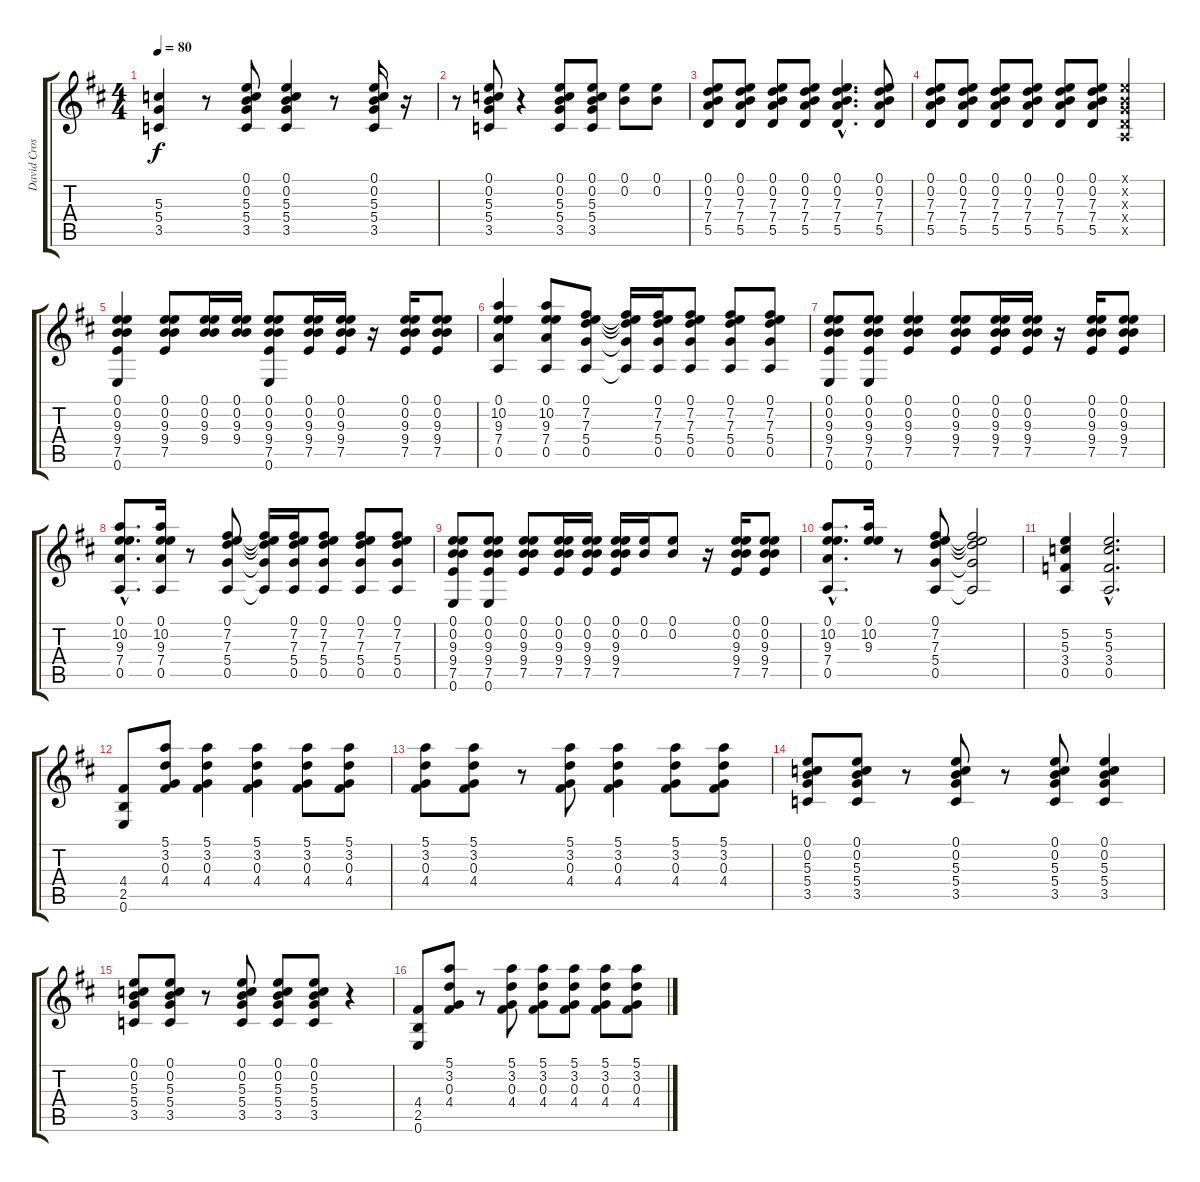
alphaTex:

\track ("David Crosby" "David Cros") {instrument overdrivenguitar}
\staff {score tabs}
\tuning (E4 B3 G3 D3 A2 E2) {hide}
\ts (4 4)
\tempo 80
\clef g2
\ks d
(5.3 5.4 3.5).4{dy f} r.8 (0.1 0.2 5.3 5.4 3.5).8 (0.1 0.2 5.3 5.4 3.5).4 r.8 (0.1 0.2 5.3 5.4 3.5).16 r.16 |
r.8 (0.1 0.2 5.3 5.4 3.5).8 r.4 (0.1 0.2 5.3 5.4 3.5).8 (0.1 0.2 5.3 5.4 3.5).8 (0.1 0.2).8 (0.1 0.2).8 |
(0.1 0.2 7.3 7.4 5.5).8 (0.1 0.2 7.3 7.4 5.5).8 (0.1 0.2 7.3 7.4 5.5).8 (0.1 0.2 7.3 7.4 5.5).8 (0.1{hac} 0.2{hac} 7.3{hac} 7.4{hac} 5.5{hac}).4{d} (0.1 0.2 7.3 7.4 5.5).8 |
(0.1 0.2 7.3 7.4 5.5).8 (0.1 0.2 7.3 7.4 5.5).8 (0.1 0.2 7.3 7.4 5.5).8 (0.1 0.2 7.3 7.4 5.5).8 (0.1 0.2 7.3 7.4 5.5).8 (0.1 0.2 7.3 7.4 5.5).8 (0.1{x} 0.2{x} 0.3{x} 0.4{x} 0.5{x}).4 |
(0.1 0.2 9.3 9.4 7.5 0.6).4 (0.1 0.2 9.3 9.4 7.5).8 (0.1 0.2 9.3 9.4).16 (0.1 0.2 9.3 9.4).16 (0.1 0.2 9.3 9.4 7.5 0.6).8 (0.1 0.2 9.3 9.4 7.5).16 (0.1 0.2 9.3 9.4 7.5).16 r.16 (0.1 0.2 9.3 9.4 7.5).16 (0.1 0.2 9.3 9.4 7.5).8 |
(0.1 10.2 9.3 7.4 0.5).4 (0.1 10.2 9.3 7.4 0.5).8 (0.1 7.2 7.3 5.4 0.5).8 (0.1{t} 7.2{t} 7.3{t} 5.4{t} 0.5{t}).16 (0.1 7.2 7.3 5.4 0.5).16 (0.1 7.2 7.3 5.4 0.5).8 (0.1 7.2 7.3 5.4 0.5).8 (0.1 7.2 7.3 5.4 0.5).8 |
(0.1 0.2 9.3 9.4 7.5 0.6).8 (0.1 0.2 9.3 9.4 7.5 0.6).8 (0.1 0.2 9.3 9.4 7.5).4 (0.1 0.2 9.3 9.4 7.5).8 (0.1 0.2 9.3 9.4 7.5).16 (0.1 0.2 9.3 9.4 7.5).16 r.16 (0.1 0.2 9.3 9.4 7.5).16 (0.1 0.2 9.3 9.4 7.5).8 |
(0.1{hac} 10.2{hac} 9.3{hac} 7.4{hac} 0.5{hac}).8{d} (0.1 10.2 9.3 7.4 0.5).16 r.8 (0.1 7.2 7.3 5.4 0.5).8 (0.1{t} 7.2{t} 7.3{t} 5.4{t} 0.5{t}).16 (0.1 7.2 7.3 5.4 0.5).16 (0.1 7.2 7.3 5.4 0.5).8 (0.1 7.2 7.3 5.4 0.5).8 (0.1 7.2 7.3 5.4 0.5).8 |
(0.1 0.2 9.3 9.4 7.5 0.6).8 (0.1 0.2 9.3 9.4 7.5 0.6).8 (0.1 0.2 9.3 9.4 7.5).8 (0.1 0.2 9.3 9.4 7.5).16 (0.1 0.2 9.3 9.4 7.5).16 (0.1 0.2 9.3 9.4 7.5).16 (0.1 0.2).16 (0.1 0.2).8 r.16 (0.1 0.2 9.3 9.4 7.5).16 (0.1 0.2 9.3 9.4 7.5).8 |
(0.1{hac} 10.2{hac} 9.3{hac} 7.4{hac} 0.5{hac}).8{d} (0.1 10.2 9.3).16 r.8 (0.1 7.2 7.3 5.4 0.5).8 (0.1{t} 7.2{t} 7.3{t} 5.4{t} 0.5{t}).2 |
(5.2 5.3 3.4 0.5).4 (5.2{hac} 5.3{hac} 3.4{hac} 0.5{hac}).2{d} |
(4.4 2.5 0.6).8 (5.1 3.2 0.3 4.4).8 (5.1 3.2 0.3 4.4).4 (5.1 3.2 0.3 4.4).4 (5.1 3.2 0.3 4.4).8 (5.1 3.2 0.3 4.4).8 |
(5.1 3.2 0.3 4.4).8 (5.1 3.2 0.3 4.4).8 r.8 (5.1 3.2 0.3 4.4).8 (5.1 3.2 0.3 4.4).4 (5.1 3.2 0.3 4.4).8 (5.1 3.2 0.3 4.4).8 |
(0.1 0.2 5.3 5.4 3.5).8 (0.1 0.2 5.3 5.4 3.5).8 r.8 (0.1 0.2 5.3 5.4 3.5).8 r.8 (0.1 0.2 5.3 5.4 3.5).8 (0.1 0.2 5.3 5.4 3.5).4 |
(0.1 0.2 5.3 5.4 3.5).8 (0.1 0.2 5.3 5.4 3.5).8 r.8 (0.1 0.2 5.3 5.4 3.5).8 (0.1 0.2 5.3 5.4 3.5).8 (0.1 0.2 5.3 5.4 3.5).8 r.4 |
(4.4 2.5 0.6).8 (5.1 3.2 0.3 4.4).8 r.8 (5.1 3.2 0.3 4.4).8 (5.1 3.2 0.3 4.4).8 (5.1 3.2 0.3 4.4).8 (5.1 3.2 0.3 4.4).8 (5.1 3.2 0.3 4.4).8
